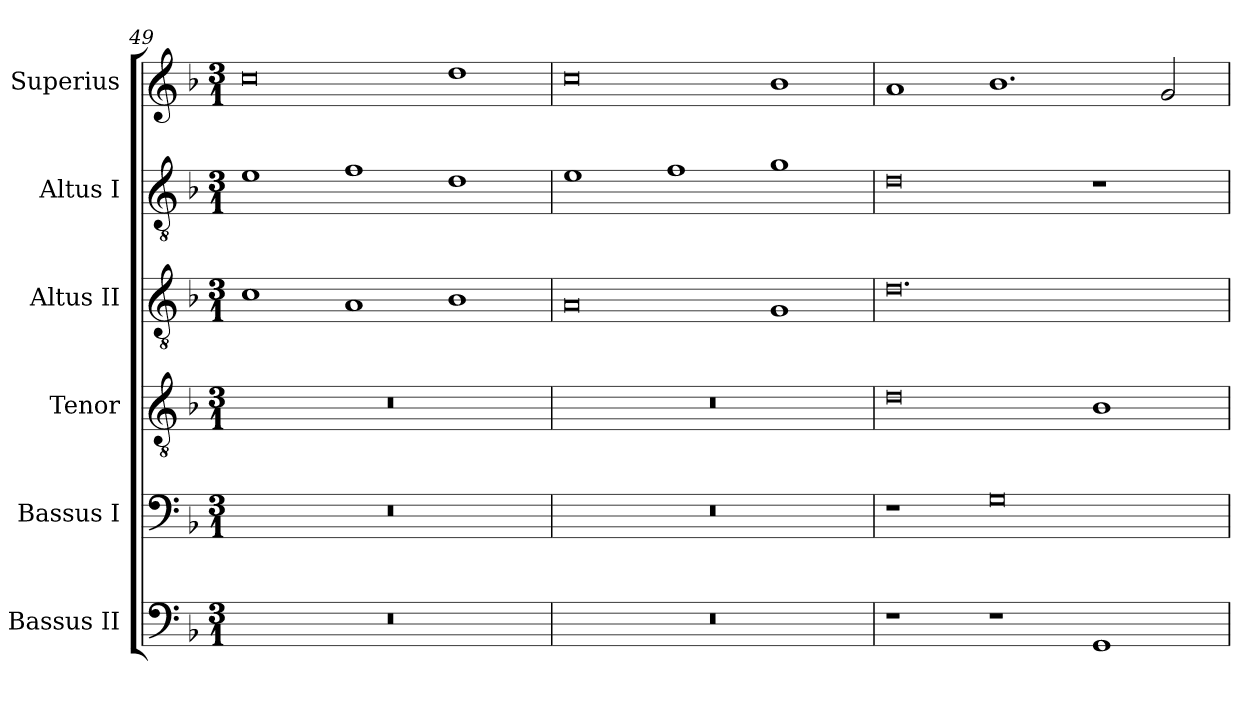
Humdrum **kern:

**kern	**kern	**kern	**kern	**kern	**kern
*part6	*part5	*part4	*part3	*part2	*part1
*staff6	*staff5	*staff4	*staff3	*staff2	*staff1
*I"Bassus II	*I"Bassus I	*I"Tenor	*I"Altus II	*I"Altus I	*I"Superius
*I'B. II	*I'B.  I	*I'T.	*I'A. II	*I'A. I	*I'S.
*clefF4	*clefF4	*clefGv2	*clefGv2	*clefGv2	*clefG2
*k[b-]	*k[b-]	*k[b-]	*k[b-]	*k[b-]	*k[b-]
*F:	*F:	*F:	*F:	*F:	*F:
*M3/1	*M3/1	*M3/1	*M3/1	*M3/1	*M3/1
=49	=49	=49	=49	=49	=49
0.r	0.r	0.r	1c	1e	0cc
.	.	.	1A	1f	.
.	.	.	1B-	1d	1dd
=50	=50	=50	=50	=50	=50
0.r	0.r	0.r	0A	1e	0cc
.	.	.	.	1f	.
.	.	.	1G	1g	1b-
=51	=51	=51	=51	=51	=51
1r	1r	0d	0.d	0d	1a
1r	0G	.	.	.	1.b-
1GG	.	1B-	.	1r	.
.	.	.	.	.	2g/
=	=	=	=	=	=
*-	*-	*-	*-	*-	*-
